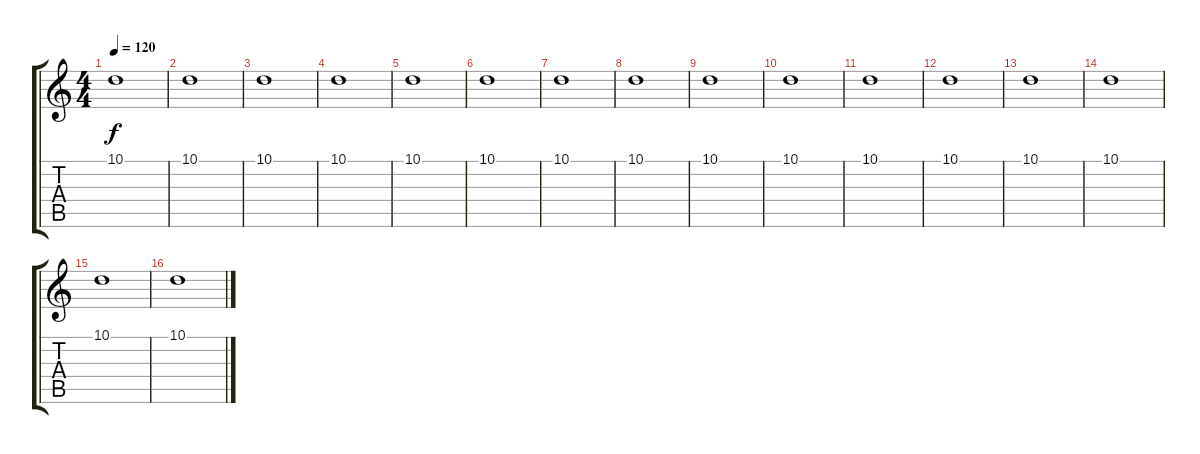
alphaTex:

\track "" {instrument synthvoice}
\staff {score tabs}
\tuning (E4 B3 G3 D3 A2 E2) {hide}
\ts (4 4)
\tempo 120
\clef g2
\ks c
10.1.1{dy f} |
10.1.1 |
10.1.1 |
10.1.1 |
10.1.1 |
10.1.1 |
10.1.1 |
10.1.1 |
10.1.1 |
10.1.1 |
10.1.1 |
10.1.1 |
10.1.1 |
10.1.1 |
10.1.1 |
10.1.1
